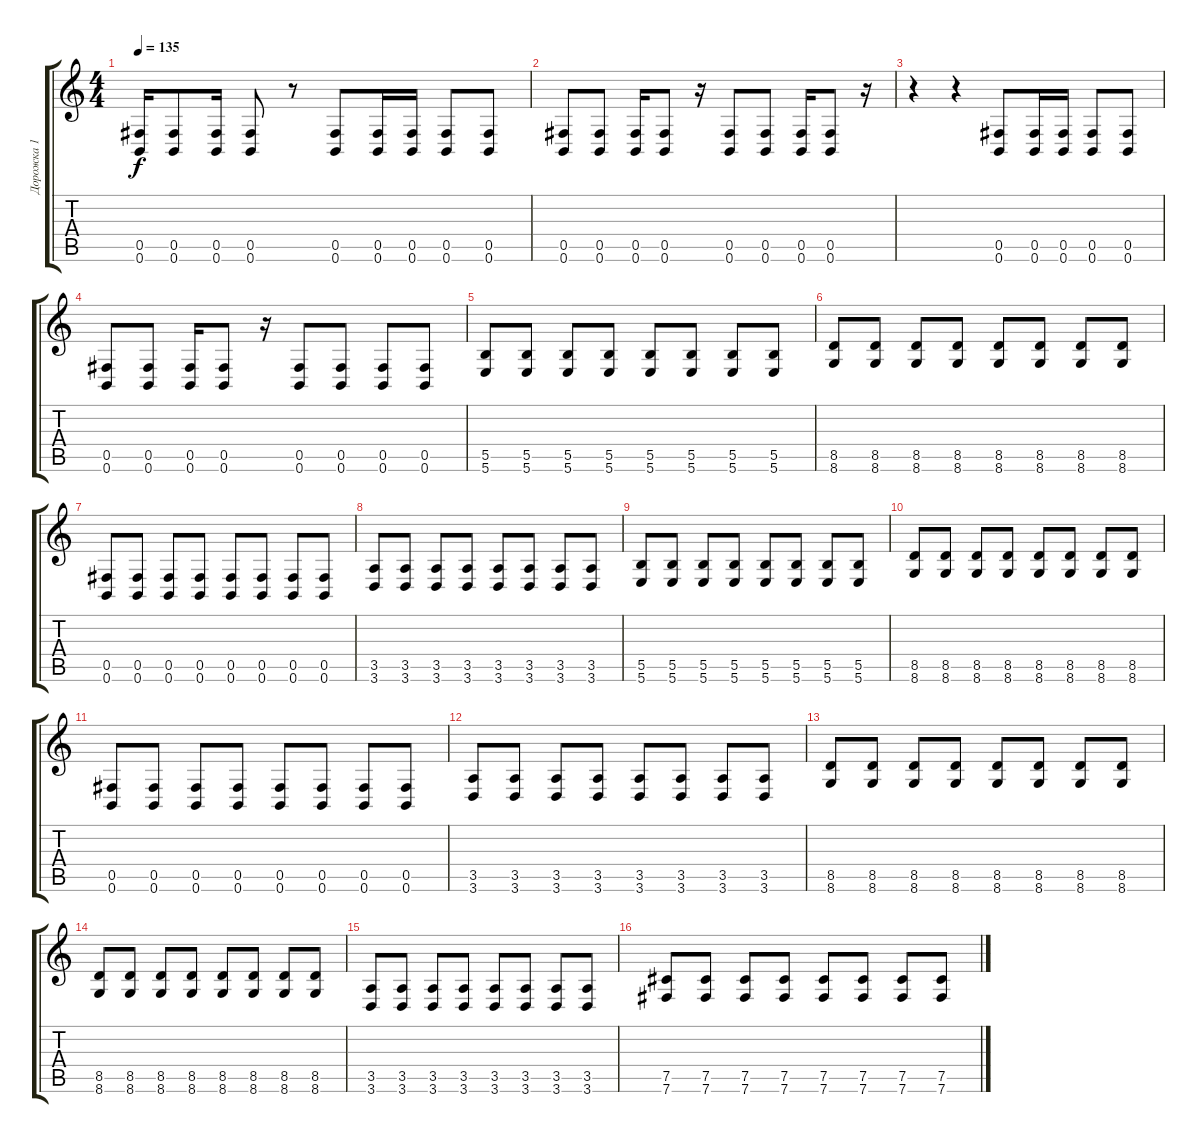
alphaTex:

\track ("Дорожка 1" "Дорожка 1") {instrument distortionguitar}
\staff {score tabs}
\tuning (Db4 Ab3 E3 B2 Gb2 B1) {hide}
\ts (4 4)
\tempo 135
\clef g2
\ks c
(0.5 0.6).16{dy f} (0.5 0.6).8 (0.5 0.6).16 (0.5 0.6).8 r.8 (0.5 0.6).8 (0.5 0.6).16 (0.5 0.6).16 (0.5 0.6).8 (0.5 0.6).8 |
(0.5 0.6).8 (0.5 0.6).8 (0.5 0.6).16 (0.5 0.6).8 r.16 (0.5 0.6).8 (0.5 0.6).8 (0.5 0.6).16 (0.5 0.6).8 r.16 |
r.4 r.4 (0.5 0.6).8 (0.5 0.6).16 (0.5 0.6).16 (0.5 0.6).8 (0.5 0.6).8 |
(0.5 0.6).8 (0.5 0.6).8 (0.5 0.6).16 (0.5 0.6).8 r.16 (0.5 0.6).8 (0.5 0.6).8 (0.5 0.6).8 (0.5 0.6).8 |
(5.5 5.6).8 (5.5 5.6).8 (5.5 5.6).8 (5.5 5.6).8 (5.5 5.6).8 (5.5 5.6).8 (5.5 5.6).8 (5.5 5.6).8 |
(8.5 8.6).8 (8.5 8.6).8 (8.5 8.6).8 (8.5 8.6).8 (8.5 8.6).8 (8.5 8.6).8 (8.5 8.6).8 (8.5 8.6).8 |
(0.5 0.6).8 (0.5 0.6).8 (0.5 0.6).8 (0.5 0.6).8 (0.5 0.6).8 (0.5 0.6).8 (0.5 0.6).8 (0.5 0.6).8 |
(3.5 3.6).8 (3.5 3.6).8 (3.5 3.6).8 (3.5 3.6).8 (3.5 3.6).8 (3.5 3.6).8 (3.5 3.6).8 (3.5 3.6).8 |
(5.5 5.6).8 (5.5 5.6).8 (5.5 5.6).8 (5.5 5.6).8 (5.5 5.6).8 (5.5 5.6).8 (5.5 5.6).8 (5.5 5.6).8 |
(8.5 8.6).8 (8.5 8.6).8 (8.5 8.6).8 (8.5 8.6).8 (8.5 8.6).8 (8.5 8.6).8 (8.5 8.6).8 (8.5 8.6).8 |
(0.5 0.6).8 (0.5 0.6).8 (0.5 0.6).8 (0.5 0.6).8 (0.5 0.6).8 (0.5 0.6).8 (0.5 0.6).8 (0.5 0.6).8 |
(3.5 3.6).8 (3.5 3.6).8 (3.5 3.6).8 (3.5 3.6).8 (3.5 3.6).8 (3.5 3.6).8 (3.5 3.6).8 (3.5 3.6).8 |
(8.5 8.6).8 (8.5 8.6).8 (8.5 8.6).8 (8.5 8.6).8 (8.5 8.6).8 (8.5 8.6).8 (8.5 8.6).8 (8.5 8.6).8 |
(8.5 8.6).8 (8.5 8.6).8 (8.5 8.6).8 (8.5 8.6).8 (8.5 8.6).8 (8.5 8.6).8 (8.5 8.6).8 (8.5 8.6).8 |
(3.5 3.6).8 (3.5 3.6).8 (3.5 3.6).8 (3.5 3.6).8 (3.5 3.6).8 (3.5 3.6).8 (3.5 3.6).8 (3.5 3.6).8 |
(7.5 7.6).8 (7.5 7.6).8 (7.5 7.6).8 (7.5 7.6).8 (7.5 7.6).8 (7.5 7.6).8 (7.5 7.6).8 (7.5 7.6).8
